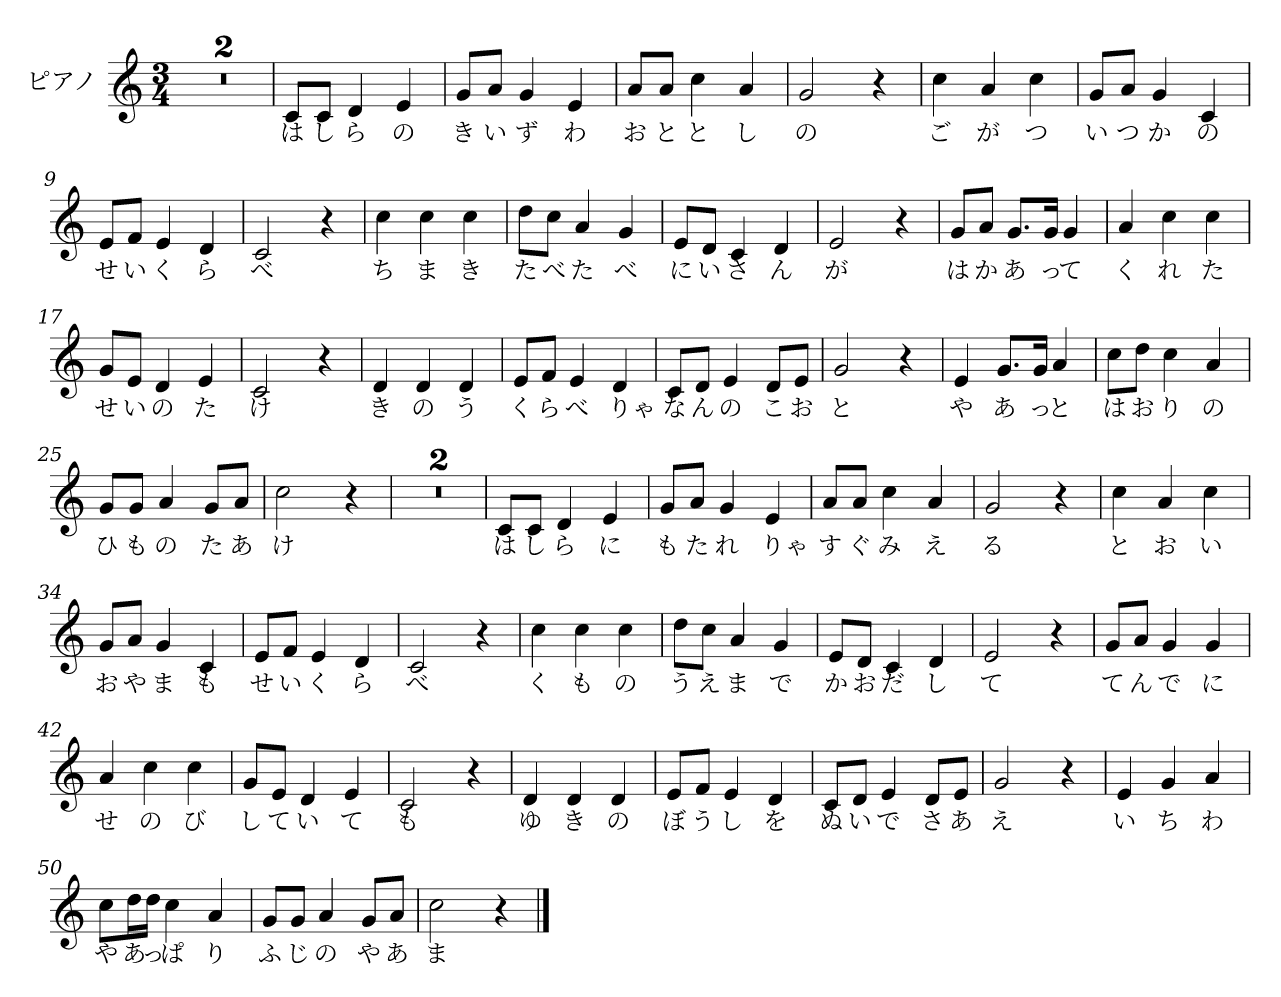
**kern	**text
*part1	*part1
*staff1	*staff1
*I"ピアノ	*
*clefG2	*
*k[]	*
*M3/4	*
*MM96	*
=1	=1
2.r	.
=2	=2
2.r	.
=3	=3
!	!LO:LY:b
8c/L	は
!	!LO:LY:b
8c/J	し
!	!LO:LY:b
4d/	ら
!	!LO:LY:b
4e/	の
=4	=4
!	!LO:LY:b
8g/L	き
!	!LO:LY:b
8a/J	い
!	!LO:LY:b
4g/	ず
!	!LO:LY:b
4e/	わ
=5	=5
!	!LO:LY:b
8a/L	お
!	!LO:LY:b
8a/J	と
!	!LO:LY:b
4cc\	と
!	!LO:LY:b
4a/	し
=6	=6
!	!LO:LY:b
2g/	の
4r	.
=7	=7
!	!LO:LY:b
4cc\	ご
!	!LO:LY:b
4a/	が
!	!LO:LY:b
4cc\	つ
=8	=8
!	!LO:LY:b
8g/L	い
!	!LO:LY:b
8a/J	つ
!	!LO:LY:b
4g/	か
!	!LO:LY:b
4c/	の
=9	=9
!	!LO:LY:b
8e/L	せ
!	!LO:LY:b
8f/J	い
!	!LO:LY:b
4e/	く
!	!LO:LY:b
4d/	ら
=10	=10
!	!LO:LY:b
2c/	べ
4r	.
=11	=11
!	!LO:LY:b
4cc\	ち
!	!LO:LY:b
4cc\	ま
!	!LO:LY:b
4cc\	き
=12	=12
!	!LO:LY:b
8dd\L	た
!	!LO:LY:b
8cc\J	べ
!	!LO:LY:b
4a/	た
!	!LO:LY:b
4g/	べ
!!LO:LB:g=z
=13	=13
!	!LO:LY:b
8e/L	に
!	!LO:LY:b
8d/J	い
!	!LO:LY:b
4c/	さ
!	!LO:LY:b
4d/	ん
=14	=14
!	!LO:LY:b
2e/	が
4r	.
=15	=15
!	!LO:LY:b
8g/L	は
!	!LO:LY:b
8a/J	か
!	!LO:LY:b
8.g/L	あ
!	!LO:LY:b
16g/Jk	っ
!	!LO:LY:b
4g/	て
=16	=16
!	!LO:LY:b
4a/	く
!	!LO:LY:b
4cc\	れ
!	!LO:LY:b
4cc\	た
=17	=17
!	!LO:LY:b
8g/L	せ
!	!LO:LY:b
8e/J	い
!	!LO:LY:b
4d/	の
!	!LO:LY:b
4e/	た
=18	=18
!	!LO:LY:b
2c/	け
4r	.
=19	=19
!	!LO:LY:b
4d/	き
!	!LO:LY:b
4d/	の
!	!LO:LY:b
4d/	う
=20	=20
!	!LO:LY:b
8e/L	く
!	!LO:LY:b
8f/J	ら
!	!LO:LY:b
4e/	べ
!	!LO:LY:b
4d/	りゃ
=21	=21
!	!LO:LY:b
8c/L	な
!	!LO:LY:b
8d/J	ん
!	!LO:LY:b
4e/	の
!	!LO:LY:b
8d/L	こ
!	!LO:LY:b
8e/J	お
=22	=22
!	!LO:LY:b
2g/	と
4r	.
=23	=23
!	!LO:LY:b
4e/	や
!	!LO:LY:b
8.g/L	あ
!	!LO:LY:b
16g/Jk	っ
!	!LO:LY:b
4a/	と
!!LO:LB:g=z
=24	=24
!	!LO:LY:b
8cc\L	は
!	!LO:LY:b
8dd\J	お
!	!LO:LY:b
4cc\	り
!	!LO:LY:b
4a/	の
=25	=25
!	!LO:LY:b
8g/L	ひ
!	!LO:LY:b
8g/J	も
!	!LO:LY:b
4a/	の
!	!LO:LY:b
8g/L	た
!	!LO:LY:b
8a/J	あ
=26	=26
!	!LO:LY:b
2cc\	け
4r	.
=27	=27
2.r	.
=28	=28
2.r	.
=29	=29
!	!LO:LY:b
8c/L	は
!	!LO:LY:b
8c/J	し
!	!LO:LY:b
4d/	ら
!	!LO:LY:b
4e/	に
=30	=30
!	!LO:LY:b
8g/L	も
!	!LO:LY:b
8a/J	た
!	!LO:LY:b
4g/	れ
!	!LO:LY:b
4e/	りゃ
=31	=31
!	!LO:LY:b
8a/L	す
!	!LO:LY:b
8a/J	ぐ
!	!LO:LY:b
4cc\	み
!	!LO:LY:b
4a/	え
=32	=32
!	!LO:LY:b
2g/	る
4r	.
=33	=33
!	!LO:LY:b
4cc\	と
!	!LO:LY:b
4a/	お
!	!LO:LY:b
4cc\	い
=34	=34
!	!LO:LY:b
8g/L	お
!	!LO:LY:b
8a/J	や
!	!LO:LY:b
4g/	ま
!	!LO:LY:b
4c/	も
!!LO:LB:g=z
=35	=35
!	!LO:LY:b
8e/L	せ
!	!LO:LY:b
8f/J	い
!	!LO:LY:b
4e/	く
!	!LO:LY:b
4d/	ら
=36	=36
!	!LO:LY:b
2c/	べ
4r	.
=37	=37
!	!LO:LY:b
4cc\	く
!	!LO:LY:b
4cc\	も
!	!LO:LY:b
4cc\	の
=38	=38
!	!LO:LY:b
8dd\L	う
!	!LO:LY:b
8cc\J	え
!	!LO:LY:b
4a/	ま
!	!LO:LY:b
4g/	で
=39	=39
!	!LO:LY:b
8e/L	か
!	!LO:LY:b
8d/J	お
!	!LO:LY:b
4c/	だ
!	!LO:LY:b
4d/	し
=40	=40
!	!LO:LY:b
2e/	て
4r	.
=41	=41
!	!LO:LY:b
8g/L	て
!	!LO:LY:b
8a/J	ん
!	!LO:LY:b
4g/	で
!	!LO:LY:b
4g/	に
=42	=42
!	!LO:LY:b
4a/	せ
!	!LO:LY:b
4cc\	の
!	!LO:LY:b
4cc\	び
=43	=43
!	!LO:LY:b
8g/L	し
!	!LO:LY:b
8e/J	て
!	!LO:LY:b
4d/	い
!	!LO:LY:b
4e/	て
=44	=44
!	!LO:LY:b
2c/	も
4r	.
=45	=45
!	!LO:LY:b
4d/	ゆ
!	!LO:LY:b
4d/	き
!	!LO:LY:b
4d/	の
!!LO:LB:g=z
=46	=46
!	!LO:LY:b
8e/L	ぼ
!	!LO:LY:b
8f/J	う
!	!LO:LY:b
4e/	し
!	!LO:LY:b
4d/	を
=47	=47
!	!LO:LY:b
8c/L	ぬ
!	!LO:LY:b
8d/J	い
!	!LO:LY:b
4e/	で
!	!LO:LY:b
8d/L	さ
!	!LO:LY:b
8e/J	あ
=48	=48
!	!LO:LY:b
2g/	え
4r	.
=49	=49
!	!LO:LY:b
4e/	い
!	!LO:LY:b
4g/	ち
!	!LO:LY:b
4a/	わ
=50	=50
!	!LO:LY:b
8cc\L	や
!	!LO:LY:b
16dd\L	あ
!	!LO:LY:b
16dd\JJ	っ
!	!LO:LY:b
4cc\	ぱ
!	!LO:LY:b
4a/	り
=51	=51
!	!LO:LY:b
8g/L	ふ
!	!LO:LY:b
8g/J	じ
!	!LO:LY:b
4a/	の
!	!LO:LY:b
8g/L	や
!	!LO:LY:b
8a/J	あ
=52	=52
!	!LO:LY:b
2cc\	ま
4r	.
==	==
*-	*-
